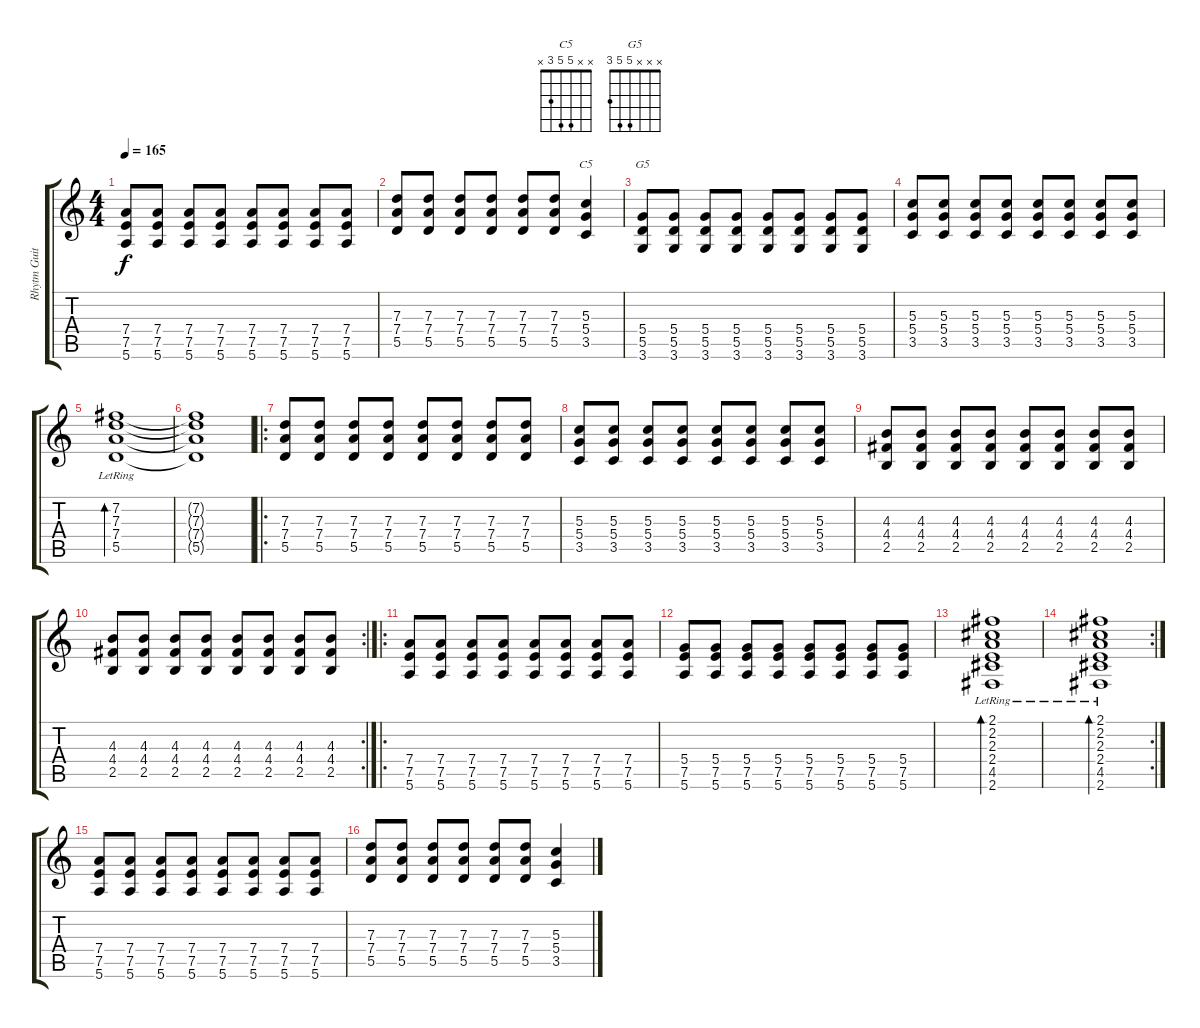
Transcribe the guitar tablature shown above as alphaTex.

\track ("Rhytm Guitar" "Rhytm Guit") {instrument distortionguitar}
\staff {score tabs}
\tuning (E4 B3 G3 D3 A2 E2) {hide}
\chord ("C5" x x 5 5 3 x)
\chord ("G5" x x x 5 5 3)
\ts (4 4)
\tempo 165
\clef g2
\ks c
(7.4 7.5 5.6).8{dy f} (7.4 7.5 5.6).8 (7.4 7.5 5.6).8 (7.4 7.5 5.6).8 (7.4 7.5 5.6).8 (7.4 7.5 5.6).8 (7.4 7.5 5.6).8 (7.4 7.5 5.6).8 |
(7.3 7.4 5.5).8 (7.3 7.4 5.5).8 (7.3 7.4 5.5).8 (7.3 7.4 5.5).8 (7.3 7.4 5.5).8 (7.3 7.4 5.5).8 (5.3 5.4 3.5).4{ch "C5"} |
(5.4 5.5 3.6).8{ch "G5"} (5.4 5.5 3.6).8 (5.4 5.5 3.6).8 (5.4 5.5 3.6).8 (5.4 5.5 3.6).8 (5.4 5.5 3.6).8 (5.4 5.5 3.6).8 (5.4 5.5 3.6).8 |
(5.3 5.4 3.5).8 (5.3 5.4 3.5).8 (5.3 5.4 3.5).8 (5.3 5.4 3.5).8 (5.3 5.4 3.5).8 (5.3 5.4 3.5).8 (5.3 5.4 3.5).8 (5.3 5.4 3.5).8 |
(7.2{lr} 7.3{lr} 7.4{lr} 5.5{lr}).1{bd 120} |
(7.2{t} 7.3{t} 7.4{t} 5.5{t}).1 |
\ro
(7.3 7.4 5.5).8 (7.3 7.4 5.5).8 (7.3 7.4 5.5).8 (7.3 7.4 5.5).8 (7.3 7.4 5.5).8 (7.3 7.4 5.5).8 (7.3 7.4 5.5).8 (7.3 7.4 5.5).8 |
(5.3 5.4 3.5).8 (5.3 5.4 3.5).8 (5.3 5.4 3.5).8 (5.3 5.4 3.5).8 (5.3 5.4 3.5).8 (5.3 5.4 3.5).8 (5.3 5.4 3.5).8 (5.3 5.4 3.5).8 |
(4.3 4.4 2.5).8 (4.3 4.4 2.5).8 (4.3 4.4 2.5).8 (4.3 4.4 2.5).8 (4.3 4.4 2.5).8 (4.3 4.4 2.5).8 (4.3 4.4 2.5).8 (4.3 4.4 2.5).8 |
\rc 2
(4.3 4.4 2.5).8 (4.3 4.4 2.5).8 (4.3 4.4 2.5).8 (4.3 4.4 2.5).8 (4.3 4.4 2.5).8 (4.3 4.4 2.5).8 (4.3 4.4 2.5).8 (4.3 4.4 2.5).8 |
\ro
(7.4 7.5 5.6).8 (7.4 7.5 5.6).8 (7.4 7.5 5.6).8 (7.4 7.5 5.6).8 (7.4 7.5 5.6).8 (7.4 7.5 5.6).8 (7.4 7.5 5.6).8 (7.4 7.5 5.6).8 |
(5.4 7.5 5.6).8 (5.4 7.5 5.6).8 (5.4 7.5 5.6).8 (5.4 7.5 5.6).8 (5.4 7.5 5.6).8 (5.4 7.5 5.6).8 (5.4 7.5 5.6).8 (5.4 7.5 5.6).8 |
(2.1{lr} 2.2{lr} 2.3{lr} 2.4{lr} 4.5{lr} 2.6{lr}).1{bd 480} |
\rc 2
(2.1{lr} 2.2{lr} 2.3{lr} 2.4{lr} 4.5{lr} 2.6{lr}).1{bd 480} |
(7.4 7.5 5.6).8 (7.4 7.5 5.6).8 (7.4 7.5 5.6).8 (7.4 7.5 5.6).8 (7.4 7.5 5.6).8 (7.4 7.5 5.6).8 (7.4 7.5 5.6).8 (7.4 7.5 5.6).8 |
(7.3 7.4 5.5).8 (7.3 7.4 5.5).8 (7.3 7.4 5.5).8 (7.3 7.4 5.5).8 (7.3 7.4 5.5).8 (7.3 7.4 5.5).8 (5.3 5.4 3.5).4
